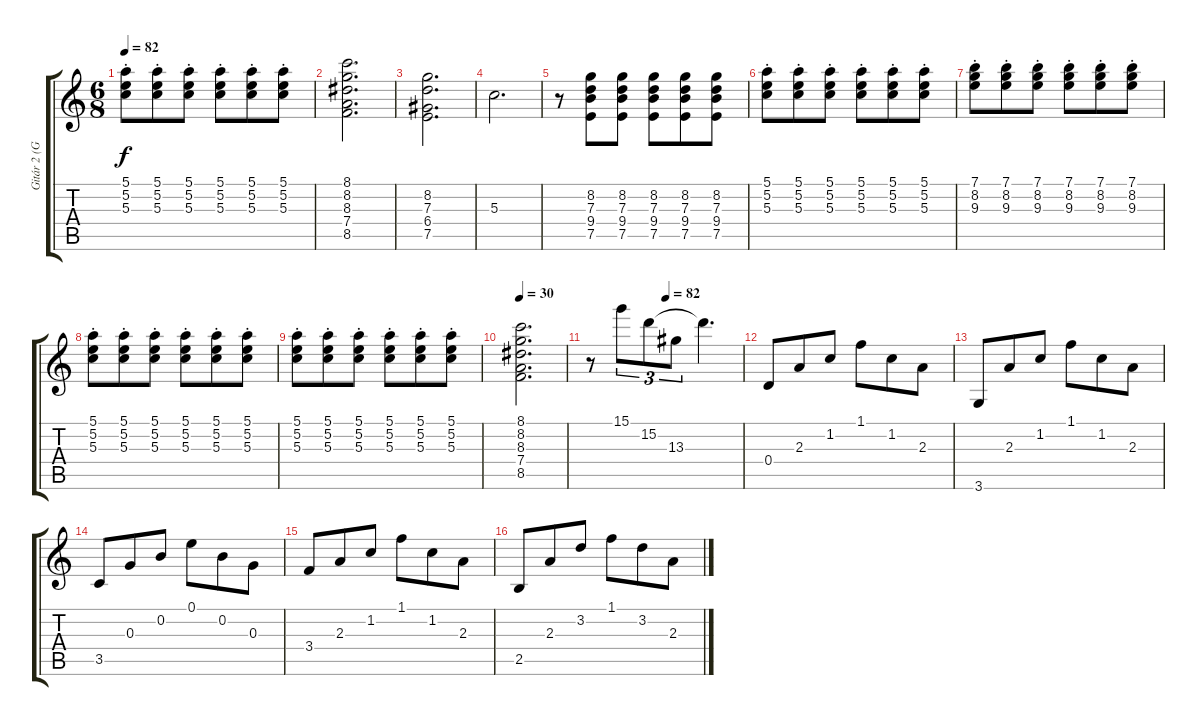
\track ("Gitár 2 (Gary Moore)" "Gitár 2 (G") {instrument electricguitarclean}
\staff {score tabs}
\tuning (E4 B3 G3 D3 A2 E2) {hide}
\ts (6 8)
\tempo 82
\clef g2
\ks c
(5.1{st} 5.2{st} 5.3{st}).8{dy f} (5.1{st} 5.2{st} 5.3{st}).8 (5.1{st} 5.2{st} 5.3{st}).8 (5.1{st} 5.2{st} 5.3{st}).8 (5.1{st} 5.2{st} 5.3{st}).8 (5.1{st} 5.2{st} 5.3{st}).8 |
(8.1 8.2 8.3 7.4 8.5).2{d} |
(8.2 7.3 6.4 7.5).2{d} |
5.3.2{d} |
r.8 (8.2 7.3 9.4 7.5).8 (8.2 7.3 9.4 7.5).8 (8.2 7.3 9.4 7.5).8 (8.2 7.3 9.4 7.5).8 (8.2 7.3 9.4 7.5).8 |
(5.1{st} 5.2{st} 5.3{st}).8 (5.1{st} 5.2{st} 5.3{st}).8 (5.1{st} 5.2{st} 5.3{st}).8 (5.1{st} 5.2{st} 5.3{st}).8 (5.1{st} 5.2{st} 5.3{st}).8 (5.1{st} 5.2{st} 5.3{st}).8 |
(7.1{st} 8.2{st} 9.3{st}).8 (7.1{st} 8.2{st} 9.3{st}).8 (7.1{st} 8.2{st} 9.3{st}).8 (7.1{st} 8.2{st} 9.3{st}).8 (7.1{st} 8.2{st} 9.3{st}).8 (7.1{st} 8.2{st} 9.3{st}).8 |
(5.1{st} 5.2{st} 5.3{st}).8 (5.1{st} 5.2{st} 5.3{st}).8 (5.1{st} 5.2{st} 5.3{st}).8 (5.1{st} 5.2{st} 5.3{st}).8 (5.1{st} 5.2{st} 5.3{st}).8 (5.1{st} 5.2{st} 5.3{st}).8 |
(5.1{st} 5.2{st} 5.3{st}).8 (5.1{st} 5.2{st} 5.3{st}).8 (5.1{st} 5.2{st} 5.3{st}).8 (5.1{st} 5.2{st} 5.3{st}).8 (5.1{st} 5.2{st} 5.3{st}).8 (5.1{st} 5.2{st} 5.3{st}).8 |
\tempo 30
(8.1 8.2 8.3 7.4 8.5).2{d} |
\tempo (82 0.5)
r.8 15.1.8{tu (3 2)} 15.2.8{tu (3 2)} 13.3.8{tu (3 2)} 15.2{t}.4{d} |
0.4.8 2.3.8 1.2.8 1.1.8 1.2.8 2.3.8 |
3.6.8 2.3.8 1.2.8 1.1.8 1.2.8 2.3.8 |
3.5.8 0.3.8 0.2.8 0.1.8 0.2.8 0.3.8 |
3.4.8 2.3.8 1.2.8 1.1.8 1.2.8 2.3.8 |
2.5.8 2.3.8 3.2.8 1.1.8 3.2.8 2.3.8
